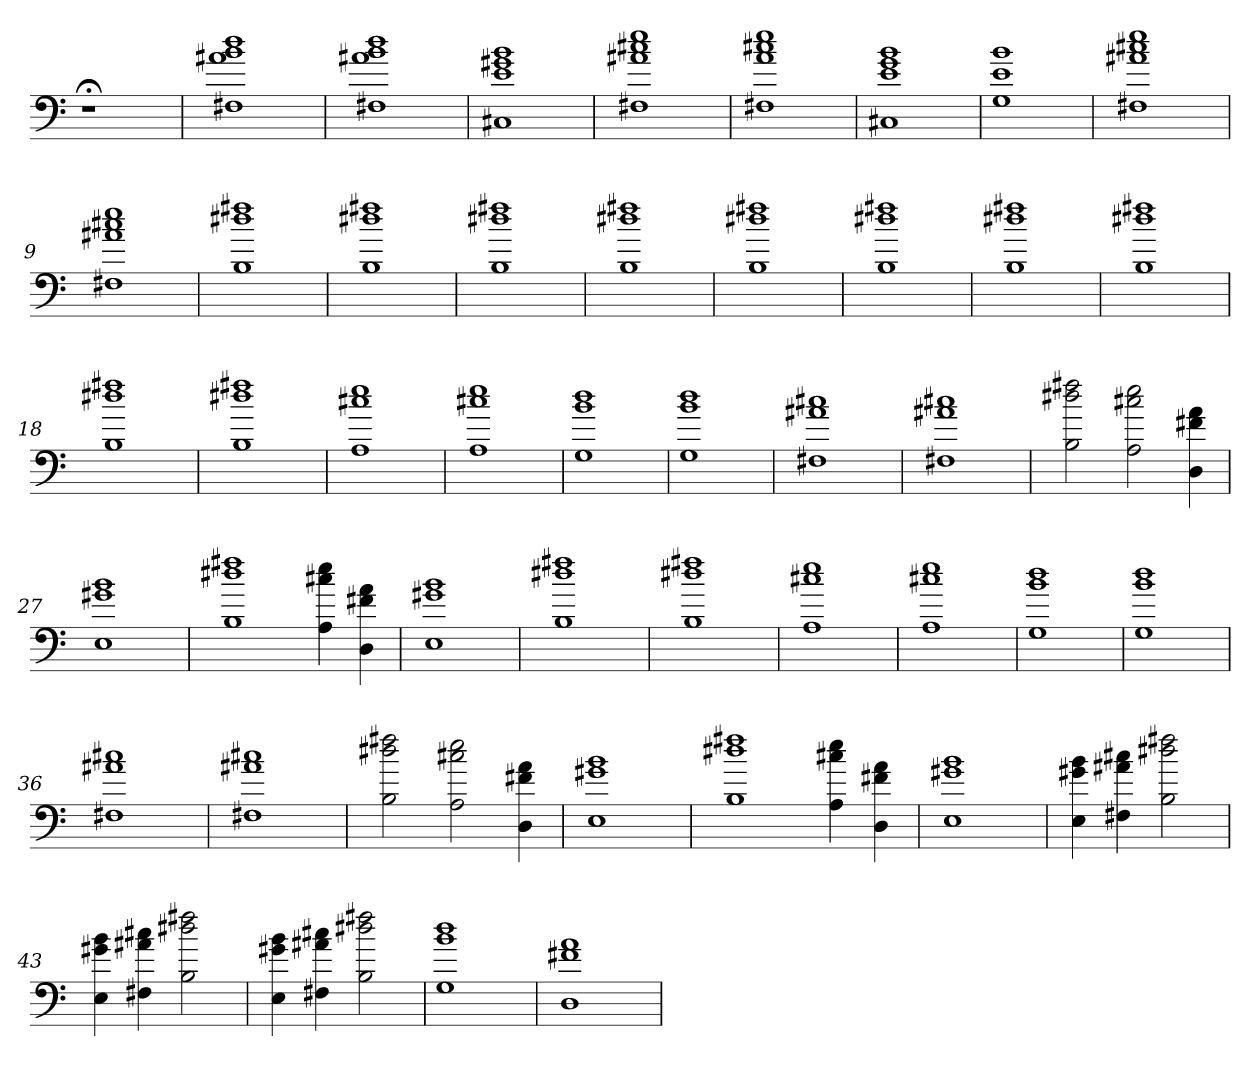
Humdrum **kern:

**kern
*part1
*staff1
=
1r;<
=1
1F#X 1a#X 1b 1dd
=2
1F#X 1a#X 1b 1dd
=3
1C#X 1e 1g#X 1b
=4
1F#X 1a#X 1cc#X 1ee
=5
1F#X 1a 1cc#X 1ee
=6
1C#X 1e 1g 1b
=7
1G 1e 1b
=8
1F#X 1a#X 1cc#X 1ee
=9
1F#X 1a#X 1cc#X 1ee
=10
1B 1dd#X 1ff#X
=11
1B 1dd#X 1ff#X
=12
1B 1dd#X 1ff#X
=13
1B 1dd#X 1ff#X
=14
1B 1dd#X 1ff#X
=15
1B 1dd#X 1ff#X
=16
1B 1dd#X 1ff#X
=17
1B 1dd#X 1ff#X
=18
1B 1dd#X 1ff#X
=19
1B 1dd#X 1ff#X
=20
1A 1cc#X 1ee
=21
1A 1cc#X 1ee
=22
1G 1b 1dd
=23
1G 1b 1dd
=24
1F#X 1a#X 1cc#X
=25
1F#X 1a#X 1cc#X
=26
2B 2dd#X 2ff#X
2A 2cc#X 2ee
4D 4f#X 4a
=27
1E 1g#X 1b
=28
1B 1dd#X 1ff#X
4A 4cc#X 4ee
4D 4f#X 4a
=29
1E 1g#X 1b
=30
1B 1dd#X 1ff#X
=31
1B 1dd#X 1ff#X
=32
1A 1cc#X 1ee
=33
1A 1cc#X 1ee
=34
1G 1b 1dd
=35
1G 1b 1dd
=36
1F#X 1a#X 1cc#X
=37
1F#X 1a#X 1cc#X
=38
2B 2dd#X 2ff#X
2A 2cc#X 2ee
4D 4f#X 4a
=39
1E 1g#X 1b
=40
1B 1dd#X 1ff#X
4A 4cc#X 4ee
4D 4f#X 4a
=41
1E 1g#X 1b
=42
4E 4g#X 4b
4F#X 4a#X 4cc#X
2B 2dd#X 2ff#X
=43
4E 4g#X 4b
4F#X 4a#X 4cc#X
2B 2dd#X 2ff#X
=44
4E 4g#X 4b
4F#X 4a#X 4cc#X
2B 2dd#X 2ff#X
=45
1G 1b 1dd
=46
1D 1f#X 1a
=
*-
